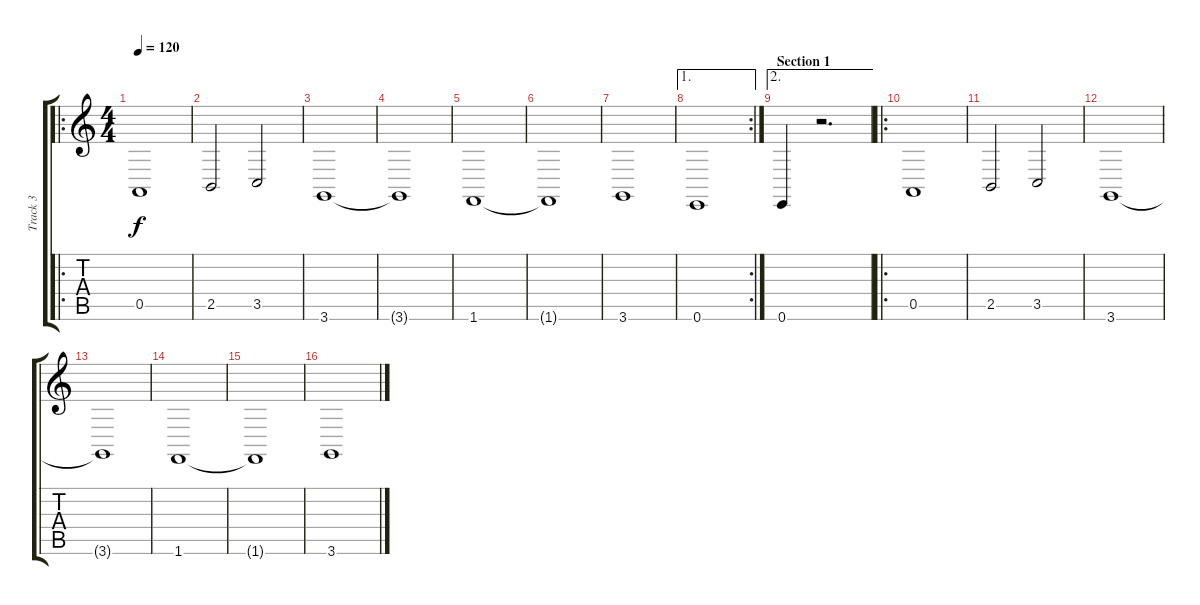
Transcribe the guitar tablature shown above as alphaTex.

\track ("Track 3" "Track 3") {instrument cello}
\staff {score tabs}
\tuning (E4 B3 G3 D3 A2 E2) {hide}
\ro
\ts (4 4)
\tempo 120
\clef g2
\ks c
0.5.1{dy f} |
2.5.2 3.5.2 |
3.6.1 |
3.6{t}.1 |
1.6.1 |
1.6{t}.1 |
3.6.1 |
\ae 1
\rc 2
0.6.1 |
\ae 2
\section ("" "Section 1")
0.6.4 r.2{d} |
\ro
0.5.1 |
2.5.2 3.5.2 |
3.6.1 |
3.6{t}.1 |
1.6.1 |
1.6{t}.1 |
3.6.1
